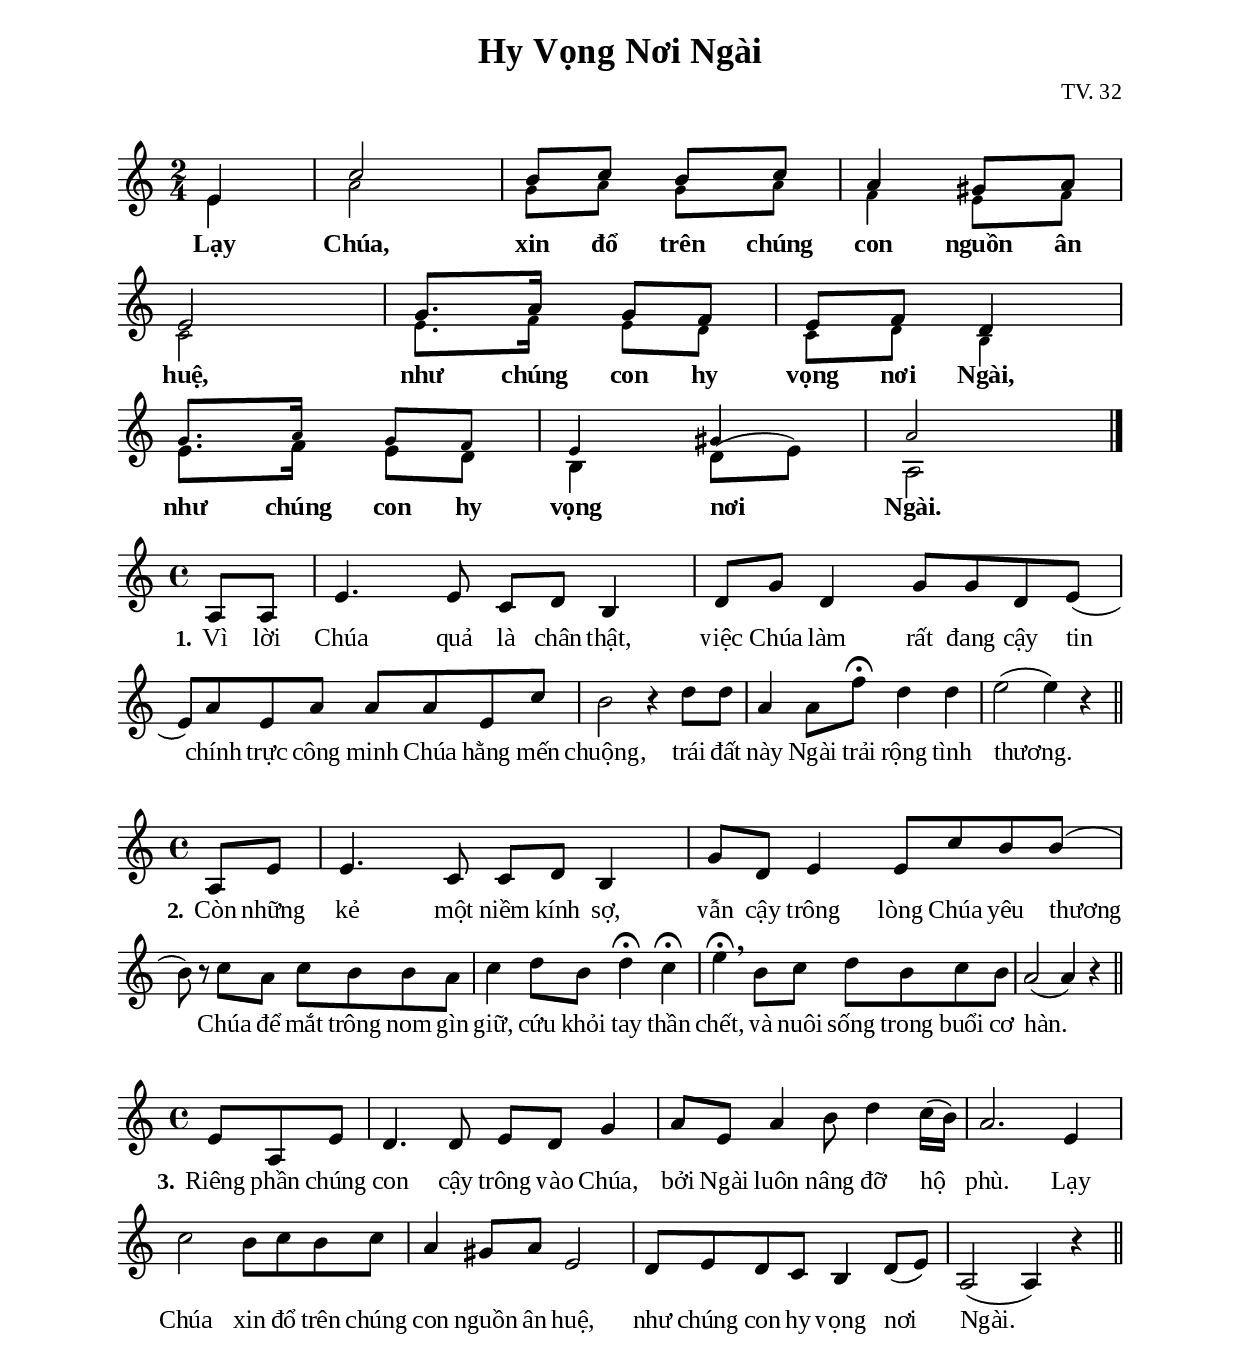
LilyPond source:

% Cài đặt chung
\version "2.20.0"
\include "english.ly"

\header {
  title = "Hy Vọng Nơi Ngài"
  composer = "TV. 32"
  arranger = " "
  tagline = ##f
}

global = {
  \key c \major
  \time 2/4
}

\paper {
  #(set-paper-size "a4")
  top-margin = 20\mm
  bottom-margin = 15\mm
  left-margin = 20\mm
  right-margin = 20\mm
  indent = #0
  #(define fonts
	 (make-pango-font-tree "Liberation Serif"
	 		       "Liberation Serif"
			       "Liberation Serif"
			       (/ 20 20)))
}

% Nhạc điệp khúc
nhacDiepKhucSop= \relative c' {
  \override Lyrics.LyricSpace.minimum-distance = #4.0
  \override Score.BarNumber.break-visibility = ##(#f #f #f)
  \stemUp
  \partial 4 e4 |
  c'2 |
  b8 c b c |
  a4 gs8 a |
  e2 |
  g8. a16 g8 f |
  e f d4 |
  \stemDown
  e8. f16 e8 d |
  b4 d8 ^(e) 
  a,2 \bar "|."
}

nhacDiepKhucBass= \relative c' {
  \override Lyrics.LyricSpace.minimum-distance = #4.0
  \override Score.BarNumber.break-visibility = ##(#f #f #f)
  \override NoteHead.font-size = #-2
  \stemDown
  \partial 4 e4 |
  a2 |
  g8 a g a |
  f4 e8 f |
  c2 |
  e8. f16 e8 d |
  c d b4 |
  \stemUp
  g'8. a16 g8 f |
  e4 gs |
  a2
}

% Nhạc phiên khúc
nhacPhienKhucMot = \relative c' {
  \override Score.BarNumber.break-visibility = ##(#f #f #f)
  \partial 4 a8 a |
  e'4. e8 c d b4 |
  d8 g d4 g8 g d e ( |
  e) a e a a a e c' |
  b2 r4 d8 d |
  a4 a8 f' \fermata d4 d |
  e2 (e4) r \bar "||"
}

nhacPhienKhucHai = \relative c' {
  \override Score.BarNumber.break-visibility = ##(#f #f #f)
  \partial 4 a8 e' |
  e4. c8 c d b4 |
  g'8 d e4 e8 c' b b ( |
  b) r c a c b b a |
  c4 d8 b d4 \fermata c \fermata |
  e \fermata \breathe b8 c d b c b |
  a2 (a4) r \bar "||"
}

nhacPhienKhucBa = \relative c' {
  \override Score.BarNumber.break-visibility = ##(#f #f #f)
  \partial 4. e8 a, e' |
  d4. d8 e d g4 |
  a8 e a4 b8 d4 c16 (b) |
  a2. e4 |
  c'2 b8 c b c |
  a4 gs8 a e2 |
  d8 e d c b4 d8 (e) |
  a,2 (a4) r \bar "||"
}

% Lời điệp khúc
loiDiepKhuc = \lyricmode {
  \override Lyrics.LyricText.font-series = #'bold
  Lạy Chúa, xin đổ trên chúng con nguồn ân huệ,
  như chúng con hy vọng nơi Ngài,
  như chúng con hy vọng nơi Ngài.
}

% Lời phiên khúc
loiPhienKhucMot = \lyricmode {
  \set stanza = #"1."
  Vì lời Chúa quả là chân thật,
  việc Chúa làm rất đang cậy tin
  chính trực công minh Chúa hằng mến chuộng,
  trái đất này Ngài trải rộng tình thương.
}

loiPhienKhucHai = \lyricmode {
  \set stanza = #"2."
  Còn những kẻ một niềm kính sợ,
  vẫn cậy trông lòng Chúa yêu thương
  Chúa để mắt trông nom gìn giữ,
  cứu khỏi tay thần chết,
  và nuôi sống trong buổi cơ hàn.
}

loiPhienKhucBa = \lyricmode {
  \set stanza = #"3."
  Riêng phần chúng con cậy trông vào Chúa,
  bởi Ngài luôn nâng đỡ hộ phù.
  Lạy Chúa xin đổ trên chúng con nguồn ân huệ,
  như chúng con hy vọng nơi Ngài.
}


% Dàn trang
\score {
  \new ChoirStaff <<
    \new Staff = chorus \with {
        \consists "Merge_rests_engraver"
      }
      <<
      \new Voice = "sopranos" {
        \voiceOne \global \stemNeutral \nhacDiepKhucSop
      }
      \new Voice = "basses" {
        \voiceTwo \global \stemNeutral \nhacDiepKhucBass
      }
    >>
    \new Lyrics = basses
    \context Lyrics = basses \lyricsto sopranos \loiDiepKhuc
  >>
}

\score {
  \new ChoirStaff <<
    \new Staff = verses <<
      \new Voice = "verse" {
        \key c \major \time 4/4 \stemNeutral \nhacPhienKhucMot
      }
    >>
    \new Lyrics \lyricsto verse \loiPhienKhucMot
  >>
}

\score {
  \new ChoirStaff <<
    \new Staff = verses <<
      \new Voice = "verse" {
        \key c \major \time 4/4 \stemNeutral \nhacPhienKhucHai
      }
    >>
    \new Lyrics \lyricsto verse \loiPhienKhucHai
  >>
}

\score {
  \new ChoirStaff <<
    \new Staff = verses <<
      \new Voice = "verse" {
        \key c \major \time 4/4 \stemNeutral \nhacPhienKhucBa
      }
    >>
    \new Lyrics \lyricsto verse \loiPhienKhucBa
  >>
}
